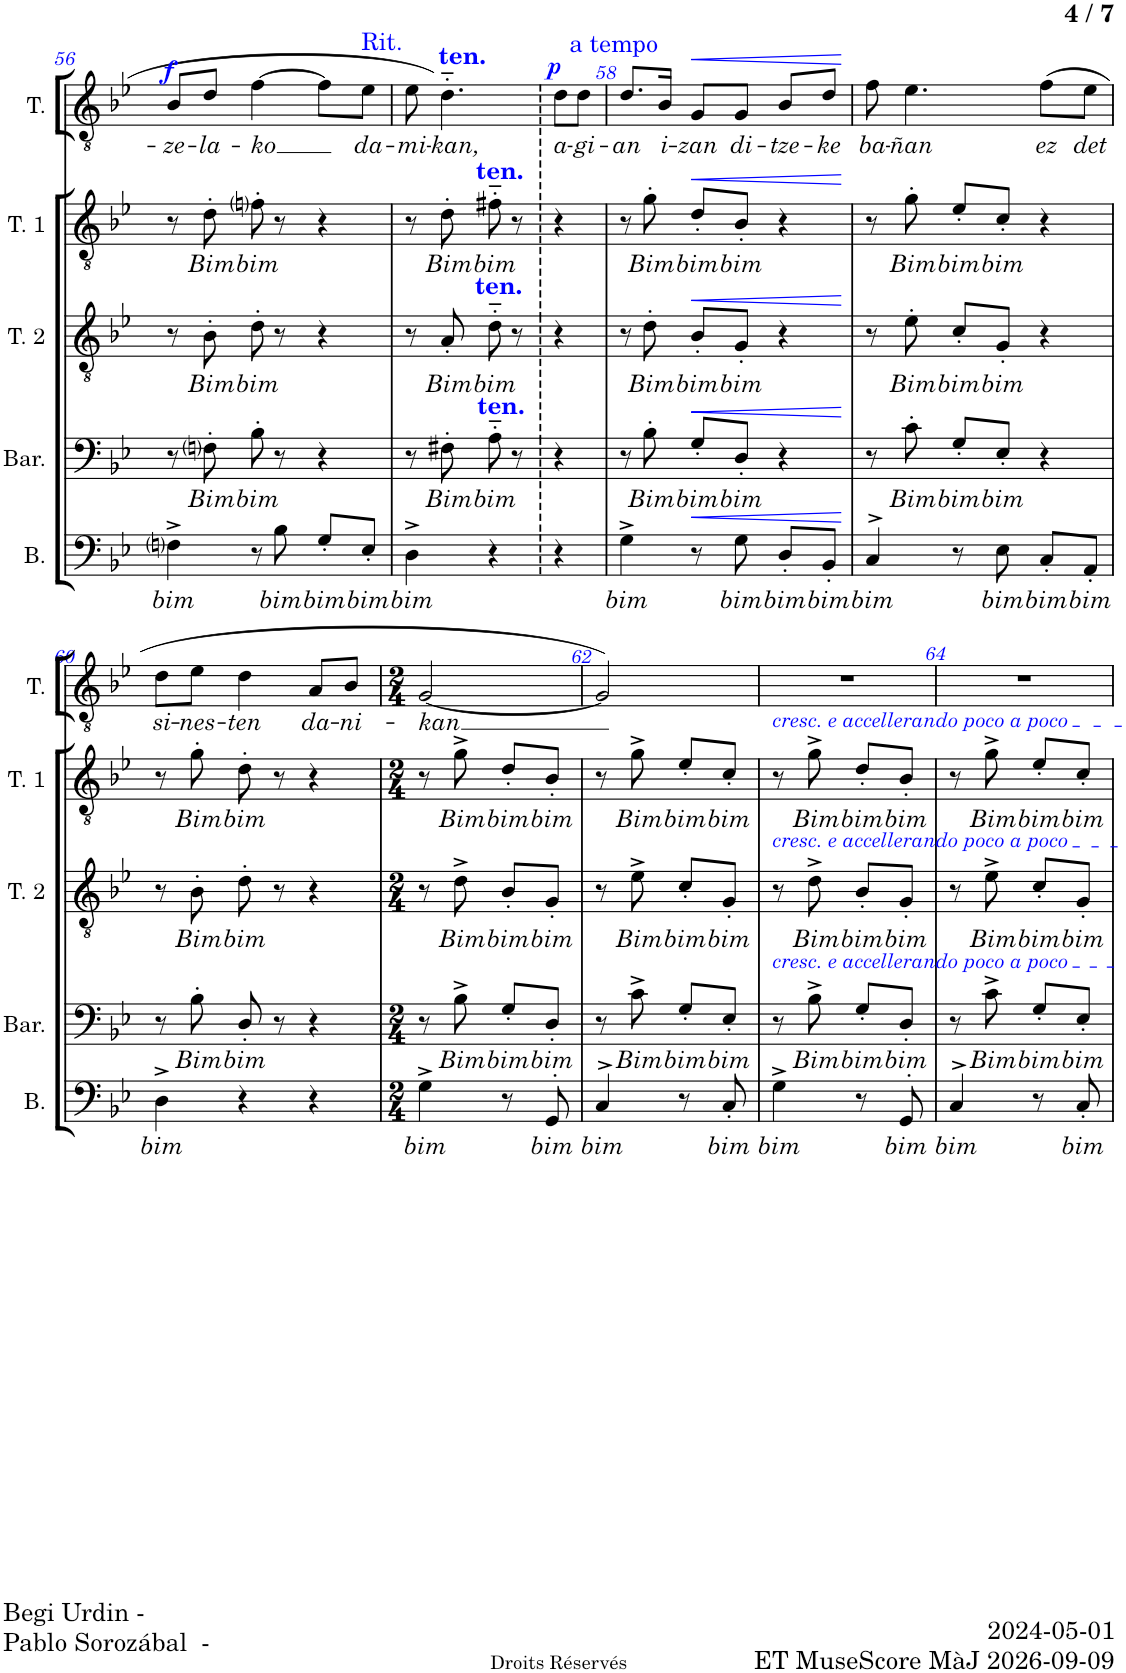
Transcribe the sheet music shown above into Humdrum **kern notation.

**kern	**text	**kern	**text	**kern	**text	**dynam	**kern	**text	**dynam	**kern	**text	**dynam
*part5	*part5	*part4	*part4	*part3	*part3	*part3	*part2	*part2	*part2	*part1	*part1	*part1
*staff5	*staff5	*staff4	*staff4	*staff3	*staff3	*staff3	*staff2	*staff2	*staff2	*staff1	*staff1	*staff1
*I"Basse	*	*I"Baryton	*	*I"Ténor 2	*	*	*I"Ténor 1	*	*	*I"Ténor	*	*
*I'B.	*	*I'Bar.	*	*I'T. 2	*	*	*I'T. 1	*	*	*I'T.	*	*
!!LO:PB:g=z
*clefF4	*	*clefF4	*	*clefGv2	*	*	*clefGv2	*	*	*clefGv2	*	*
*k[b-e-]	*	*k[b-e-]	*	*k[b-e-]	*	*	*k[b-e-]	*	*	*k[b-e-]	*	*
*M3/4	*	*M3/4	*	*M3/4	*	*	*M3/4	*	*	*M3/4	*	*
=56	=56	=56	=56	=56	=56	=56	=56	=56	=56	=56	=56	=56
!	!LO:LY:b	!	!	!	!	!	!	!	!	!	!LO:LY:b	!LO:DY:a
4Fni^\	bim	8r	.	8r	.	.	8r	.	.	8B-/L	-ze-	f
!	!	!	!LO:LY:b	!	!LO:LY:b	!	!	!LO:LY:b	!	!	!LO:LY:b	!
.	.	8Fni'\	Bim	8B-'\	Bim	.	8d'\	Bim	.	8d/J	-la-	.
!	!	!	!LO:LY:b	!	!LO:LY:b	!	!	!LO:LY:b	!	!	!LO:LY:b	!
8r	.	8B-'\	bim	8d'\	bim	.	8fni'\	bim	.	[4f\	-ko	.
!	!LO:LY:b	!	!	!	!	!	!	!	!	!	!	!
8B-\	bim	8r	.	8r	.	.	8r	.	.	.	.	.
!	!LO:LY:b	!	!	!	!	!	!	!	!	!	!	!
8G'/L	bim	4r	.	4r	.	.	4r	.	.	8f\L]	.	.
!	!	!	!	!	!	!	!	!	!	!LO:TX:a:color=#0000FF:t=Rit.	!	!
!	!LO:LY:b	!	!	!	!	!	!	!	!	!	!LO:LY:b	!
8E-'/J	bim	.	.	.	.	.	.	.	.	8e-\J	da-	.
=57	=57	=57	=57	=57	=57	=57	=57	=57	=57	=57	=57	=57
!	!LO:LY:b	!	!	!	!	!	!	!	!	!	!LO:LY:b	!
4D^\	bim	8r	.	8r	.	.	8r	.	.	8e-\	-mi-	.
!	!	!	!	!	!	!	!	!	!	!LO:TX:a:B:color=#0000FF:t=ten.	!	!
!	!	!	!LO:LY:b	!	!LO:LY:b	!	!	!LO:LY:b	!	!	!LO:LY:b	!
.	.	8F#X'\	Bim	8A'/	Bim	.	8d'\	Bim	.	4.d'~\	-kan,	.
!	!	!	!	!	!	!	!LO:TX:a:B:color=#0000FF:t=ten.	!	!	!	!	!
!	!	!	!	!LO:TX:a:B:color=#0000FF:t=ten.	!	!	!	!	!	!	!	!
!	!	!LO:TX:a:B:color=#0000FF:t=ten.	!	!	!	!	!	!	!	!	!	!
!	!	!	!LO:LY:b	!	!LO:LY:b	!	!	!LO:LY:b	!	!	!	!
4r	.	8A'~\	bim	8d'~\	bim	.	8f#X'~\	bim	.	.	.	.
.	.	8r	.	8r	.	.	8r	.	.	.	.	.
!	!	!	!	!	!	!	!	!	!	!LO:TX:a:color=#0000FF:t=a tempo	!	!
!	!	!	!	!	!	!	!	!	!	!	!LO:LY:b	!LO:DY:a
4r	.	4r	.	4r	.	.	4r	.	.	8d\L	a-	p
!	!	!	!	!	!	!	!	!	!	!	!LO:LY:b	!
.	.	.	.	.	.	.	.	.	.	8d\J	-gi-	.
=58	=58	=58	=58	=58	=58	=58	=58	=58	=58	=58	=58	=58
!	!LO:LY:b	!	!	!	!	!	!	!	!	!	!LO:LY:b	!
4G^\	bim	8r	.	8r	.	.	8r	.	.	8.d/L	-an	.
!	!	!	!LO:LY:b	!	!LO:LY:b	!	!	!LO:LY:b	!	!	!	!
.	.	8B-'\	Bim	8d'\	Bim	.	8g'\	Bim	.	.	.	.
!	!	!	!	!	!	!	!	!	!	!	!LO:LY:b	!
.	.	.	.	.	.	.	.	.	.	16B-/Jk	i-	.
!	!	!	!LO:LY:b	!	!LO:LY:b	!LO:HP:b	!	!LO:LY:b	!LO:HP:b	!	!LO:LY:b	!LO:HP:b
8r	.	8G'/L	bim	8B-'/L	bim	<	8d'/L	bim	<	8G/L	-zan	<
!	!LO:LY:b	!	!LO:LY:b	!	!LO:LY:b	!	!	!LO:LY:b	!	!	!LO:LY:b	!
8G\	bim	8D'/J	bim	8G'/J	bim	.	8B-'/J	bim	.	8G/J	di-	.
!	!LO:LY:b	!	!	!	!	!	!	!	!	!	!LO:LY:b	!
8D'/L	bim	4r	.	4r	.	.	4r	.	.	8B-/L	-tze-	.
!	!LO:LY:b	!	!	!	!	!	!	!	!	!	!LO:LY:b	!
8BB-'/J	bim	.	.	.	.	.	.	.	.	8d/J	-ke	.
.	.	.	.	.	.	[	.	.	[	.	.	[
=59	=59	=59	=59	=59	=59	=59	=59	=59	=59	=59	=59	=59
!	!LO:LY:b	!	!	!	!	!	!	!	!	!	!LO:LY:b	!
4C^>/	bim	8r	.	8r	.	.	8r	.	.	8f\	ba-	.
!	!	!	!LO:LY:b	!	!LO:LY:b	!	!	!LO:LY:b	!	!	!LO:LY:b	!
.	.	8c'\	Bim	8e-'\	Bim	.	8g'\	Bim	.	4.e-\	-ñan	.
!	!	!	!LO:LY:b	!	!LO:LY:b	!	!	!LO:LY:b	!	!	!	!
8r	.	8G'/L	bim	8c'/L	bim	.	8e-'/L	bim	.	.	.	.
!	!LO:LY:b	!	!LO:LY:b	!	!LO:LY:b	!	!	!LO:LY:b	!	!	!	!
8E-\	bim	8E-'/J	bim	8G'/J	bim	.	8c'/J	bim	.	.	.	.
!	!LO:LY:b	!	!	!	!	!	!	!	!	!	!LO:LY:b	!
8C'/L	bim	4r	.	4r	.	.	4r	.	.	(8f\L	ez	.
!	!LO:LY:b	!	!	!	!	!	!	!	!	!	!LO:LY:b	!
8AA'/J	bim	.	.	.	.	.	.	.	.	8e-\J	det	.
!!LO:LB:g=z
=60	=60	=60	=60	=60	=60	=60	=60	=60	=60	=60	=60	=60
!	!LO:LY:b	!	!	!	!	!	!	!	!	!	!LO:LY:b	!
4D^\	bim	8r	.	8r	.	.	8r	.	.	8d\L	si-	.
!	!	!	!LO:LY:b	!	!LO:LY:b	!	!	!LO:LY:b	!	!	!LO:LY:b	!
.	.	8B-'\	Bim	8B-'\	Bim	.	8g'\	Bim	.	8e-\J	-nes-	.
!	!	!	!LO:LY:b	!	!LO:LY:b	!	!	!LO:LY:b	!	!	!LO:LY:b	!
4r	.	8D'/	bim	8d'\	bim	.	8d'\	bim	.	4d\	-ten	.
.	.	8r	.	8r	.	.	8r	.	.	.	.	.
!	!	!	!	!	!	!	!	!	!	!	!LO:LY:b	!
4r	.	4r	.	4r	.	.	4r	.	.	8A/L	da-	.
!	!	!	!	!	!	!	!	!	!	!	!LO:LY:b	!
.	.	.	.	.	.	.	.	.	.	8B-/J	-ni-	.
=61	=61	=61	=61	=61	=61	=61	=61	=61	=61	=61	=61	=61
*M2/4	*	*M2/4	*	*M2/4	*	*	*M2/4	*	*	*M2/4	*	*
!	!LO:LY:b	!	!	!	!	!	!	!	!	!	!LO:LY:b	!
4G^\	bim	8r	.	8r	.	.	8r	.	.	[2G/	-kan	.
!	!	!	!LO:LY:b	!	!LO:LY:b	!	!	!LO:LY:b	!	!	!	!
.	.	8B-^\	Bim	8d^\	Bim	.	8g^\	Bim	.	.	.	.
!	!	!	!LO:LY:b	!	!LO:LY:b	!	!	!LO:LY:b	!	!	!	!
8r	.	8G'/L	bim	8B-'/L	bim	.	8d'/L	bim	.	.	.	.
!	!LO:LY:b	!	!LO:LY:b	!	!LO:LY:b	!	!	!LO:LY:b	!	!	!	!
8GG'>/	bim	8D'/J	bim	8G'/J	bim	.	8B-'/J	bim	.	.	.	.
=62	=62	=62	=62	=62	=62	=62	=62	=62	=62	=62	=62	=62
!	!LO:LY:b	!	!	!	!	!	!	!	!	!	!	!
4C^>/	bim	8r	.	8r	.	.	8r	.	.	2G/])	.	.
!	!	!	!LO:LY:b	!	!LO:LY:b	!	!	!LO:LY:b	!	!	!	!
.	.	8c^\	Bim	8e-^\	Bim	.	8g^\	Bim	.	.	.	.
!	!	!	!LO:LY:b	!	!LO:LY:b	!	!	!LO:LY:b	!	!	!	!
8r	.	8G'/L	bim	8c'/L	bim	.	8e-'/L	bim	.	.	.	.
!	!LO:LY:b	!	!LO:LY:b	!	!LO:LY:b	!	!	!LO:LY:b	!	!	!	!
8C'/	bim	8E-'/J	bim	8G'/J	bim	.	8c'/J	bim	.	.	.	.
=63	=63	=63	=63	=63	=63	=63	=63	=63	=63	=63	=63	=63
!	!	!	!	!	!	!	!LO:TX:a:i:color=#0000FF:t=cresc. e accellerando poco a poco	!	!	!	!	!
!	!	!	!	!LO:TX:a:i:color=#0000FF:t=cresc. e accellerando poco a poco	!	!	!	!	!	!	!	!
!	!	!LO:TX:a:i:color=#0000FF:t=cresc. e accellerando poco a poco	!	!	!	!	!	!	!	!	!	!
!	!LO:LY:b	!	!	!	!	!	!	!	!	!	!	!
4G^\	bim	8r	.	8r	.	.	8r	.	.	2r	.	.
!	!	!	!LO:LY:b	!	!LO:LY:b	!	!	!LO:LY:b	!	!	!	!
.	.	8B-^\	Bim	8d^\	Bim	.	8g^\	Bim	.	.	.	.
!	!	!	!LO:LY:b	!	!LO:LY:b	!	!	!LO:LY:b	!	!	!	!
8r	.	8G'/L	bim	8B-'/L	bim	.	8d'/L	bim	.	.	.	.
!	!LO:LY:b	!	!LO:LY:b	!	!LO:LY:b	!	!	!LO:LY:b	!	!	!	!
8GG'>/	bim	8D'/J	bim	8G'/J	bim	.	8B-'/J	bim	.	.	.	.
=64	=64	=64	=64	=64	=64	=64	=64	=64	=64	=64	=64	=64
!	!LO:LY:b	!	!	!	!	!	!	!	!	!	!	!
4C^>/	bim	8r	.	8r	.	.	8r	.	.	2r	.	.
!	!	!	!LO:LY:b	!	!LO:LY:b	!	!	!LO:LY:b	!	!	!	!
.	.	8c^>\	Bim	8e-^\	Bim	.	8g^\	Bim	.	.	.	.
!	!	!	!LO:LY:b	!	!LO:LY:b	!	!	!LO:LY:b	!	!	!	!
8r	.	8G'/L	bim	8c'/L	bim	.	8e-'/L	bim	.	.	.	.
!	!LO:LY:b	!	!LO:LY:b	!	!LO:LY:b	!	!	!LO:LY:b	!	!	!	!
8C'/	bim	8E-'/J	bim	8G'/J	bim	.	8c'/J	bim	.	.	.	.
=	=	=	=	=	=	=	=	=	=	=	=	=
*-	*-	*-	*-	*-	*-	*-	*-	*-	*-	*-	*-	*-
